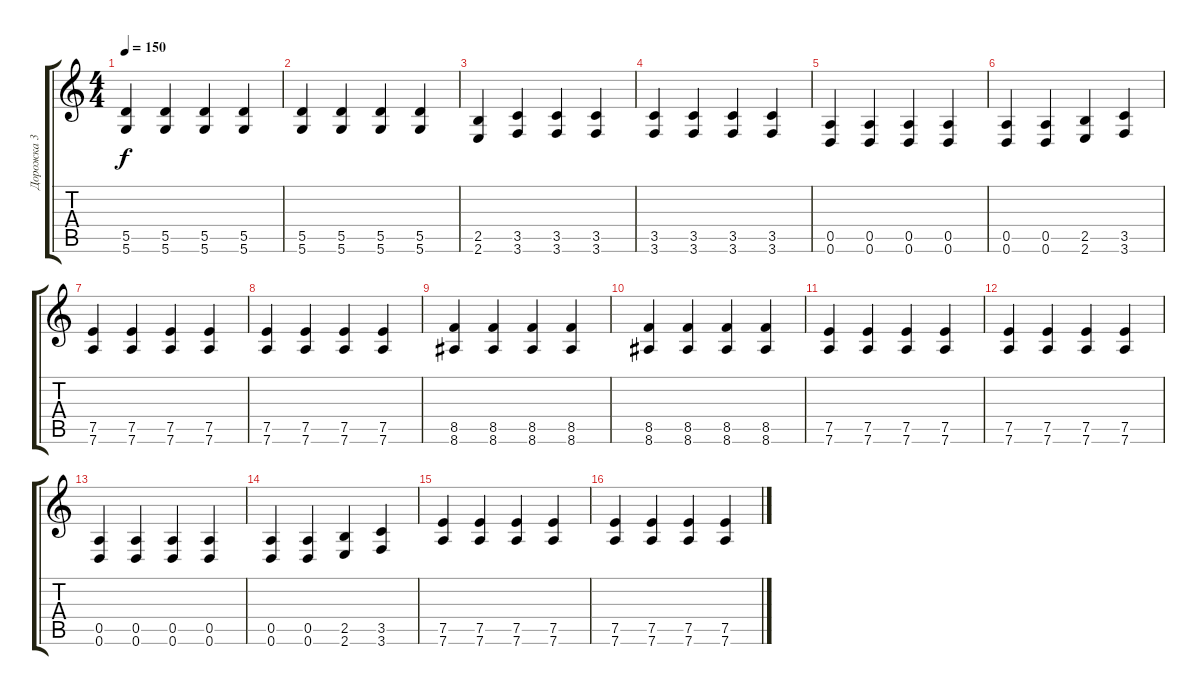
\track ("Дорожка 3" "Дорожка 3") {instrument distortionguitar}
\staff {score tabs}
\tuning (E4 B3 G3 D3 A2 D2) {hide}
\ts (4 4)
\tempo 150
\clef g2
\ks c
(5.5 5.6).4{dy f} (5.5 5.6).4 (5.5 5.6).4 (5.5 5.6).4 |
(5.5 5.6).4 (5.5 5.6).4 (5.5 5.6).4 (5.5 5.6).4 |
(2.5 2.6).4 (3.5 3.6).4 (3.5 3.6).4 (3.5 3.6).4 |
(3.5 3.6).4 (3.5 3.6).4 (3.5 3.6).4 (3.5 3.6).4 |
(0.5 0.6).4 (0.5 0.6).4 (0.5 0.6).4 (0.5 0.6).4 |
(0.5 0.6).4 (0.5 0.6).4 (2.5 2.6).4 (3.5 3.6).4 |
(7.5 7.6).4 (7.5 7.6).4 (7.5 7.6).4 (7.5 7.6).4 |
(7.5 7.6).4 (7.5 7.6).4 (7.5 7.6).4 (7.5 7.6).4 |
(8.5 8.6).4 (8.5 8.6).4 (8.5 8.6).4 (8.5 8.6).4 |
(8.5 8.6).4 (8.5 8.6).4 (8.5 8.6).4 (8.5 8.6).4 |
(7.5 7.6).4 (7.5 7.6).4 (7.5 7.6).4 (7.5 7.6).4 |
(7.5 7.6).4 (7.5 7.6).4 (7.5 7.6).4 (7.5 7.6).4 |
(0.5 0.6).4 (0.5 0.6).4 (0.5 0.6).4 (0.5 0.6).4 |
(0.5 0.6).4 (0.5 0.6).4 (2.5 2.6).4 (3.5 3.6).4 |
(7.5 7.6).4 (7.5 7.6).4 (7.5 7.6).4 (7.5 7.6).4 |
(7.5 7.6).4 (7.5 7.6).4 (7.5 7.6).4 (7.5 7.6).4
